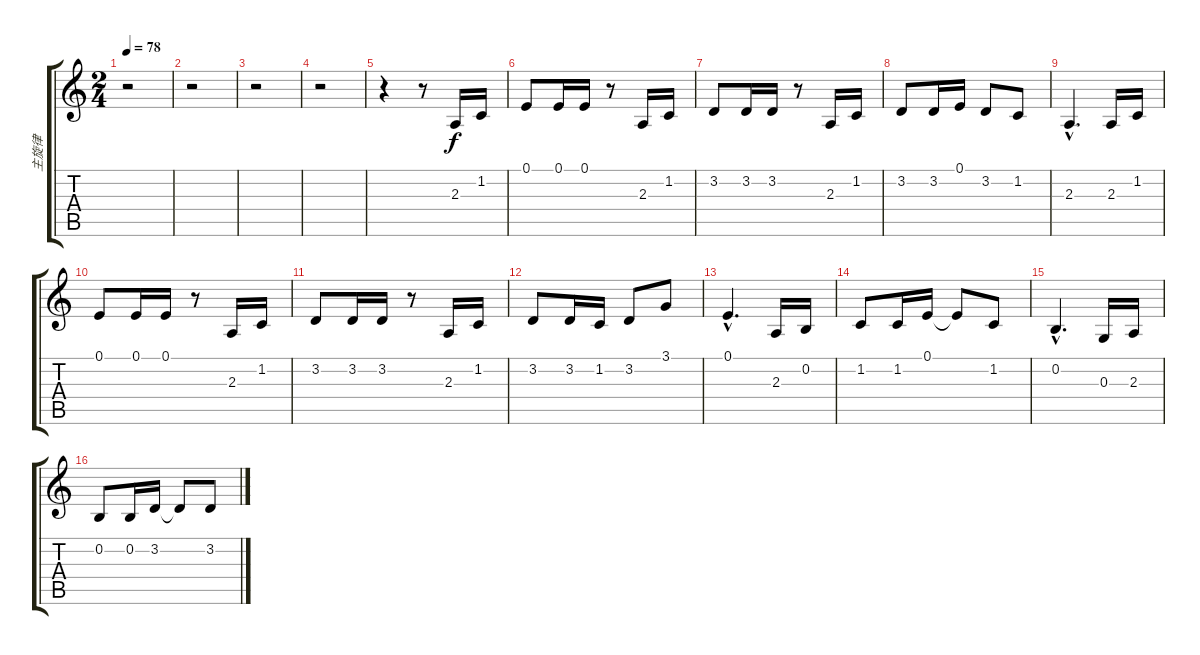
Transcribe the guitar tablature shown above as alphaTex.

\track ("主旋律" "主旋律") {instrument flute}
\staff {score tabs}
\tuning (E4 B3 G3 D3 A2 E2) {hide}
\ts (2 4)
\tempo 78
\clef g2
\ks c
r.2{dy f} |
r.2 |
r.2 |
r.2 |
r.4 r.8 2.3.16 1.2.16 |
0.1.8 0.1.16 0.1.16 r.8 2.3.16 1.2.16 |
3.2.8 3.2.16 3.2.16 r.8 2.3.16 1.2.16 |
3.2.8 3.2.16 0.1.16 3.2.8 1.2.8 |
2.3{hac}.4{d} 2.3.16 1.2.16 |
0.1.8 0.1.16 0.1.16 r.8 2.3.16 1.2.16 |
3.2.8 3.2.16 3.2.16 r.8 2.3.16 1.2.16 |
3.2.8 3.2.16 1.2.16 3.2.8 3.1.8 |
0.1{hac}.4{d} 2.3.16 0.2.16 |
1.2.8 1.2.16 0.1.16 0.1{t}.8 1.2.8 |
0.2{hac}.4{d} 0.3.16 2.3.16 |
0.2.8 0.2.16 3.2.16 3.2{t}.8 3.2.8
